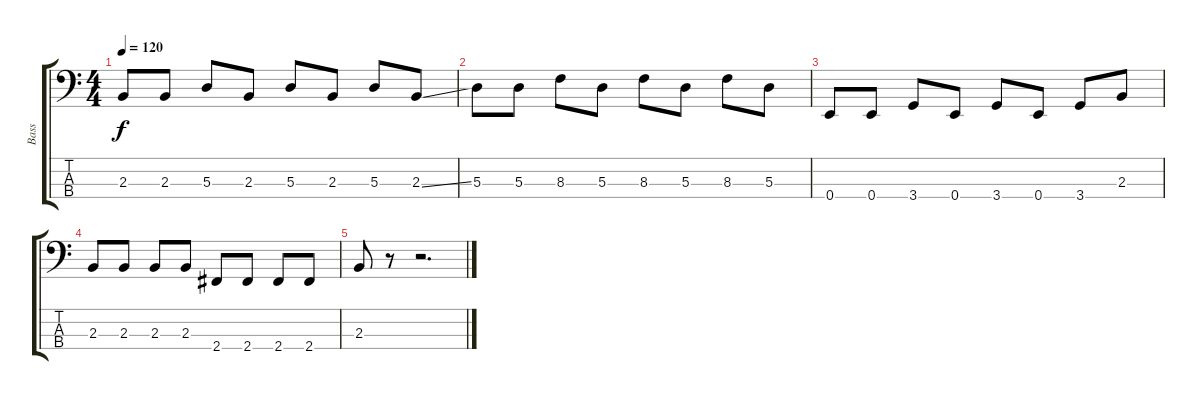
\track ("Bass" "Bass") {instrument electricbassfinger}
\staff {score tabs}
\tuning (G2 D2 A1 E1) {hide}
\ts (4 4)
\tempo 120
\clef f4
\ks c
2.3.8{dy f} 2.3.8 5.3.8 2.3.8 5.3.8 2.3.8 5.3.8 2.3{ss}.8 |
5.3.8 5.3.8 8.3.8 5.3.8 8.3.8 5.3.8 8.3.8 5.3.8 |
0.4.8 0.4.8 3.4.8 0.4.8 3.4.8 0.4.8 3.4.8 2.3.8 |
2.3.8 2.3.8 2.3.8 2.3.8 2.4.8 2.4.8 2.4.8 2.4.8 |
2.3.8 r.8 r.2{d}
